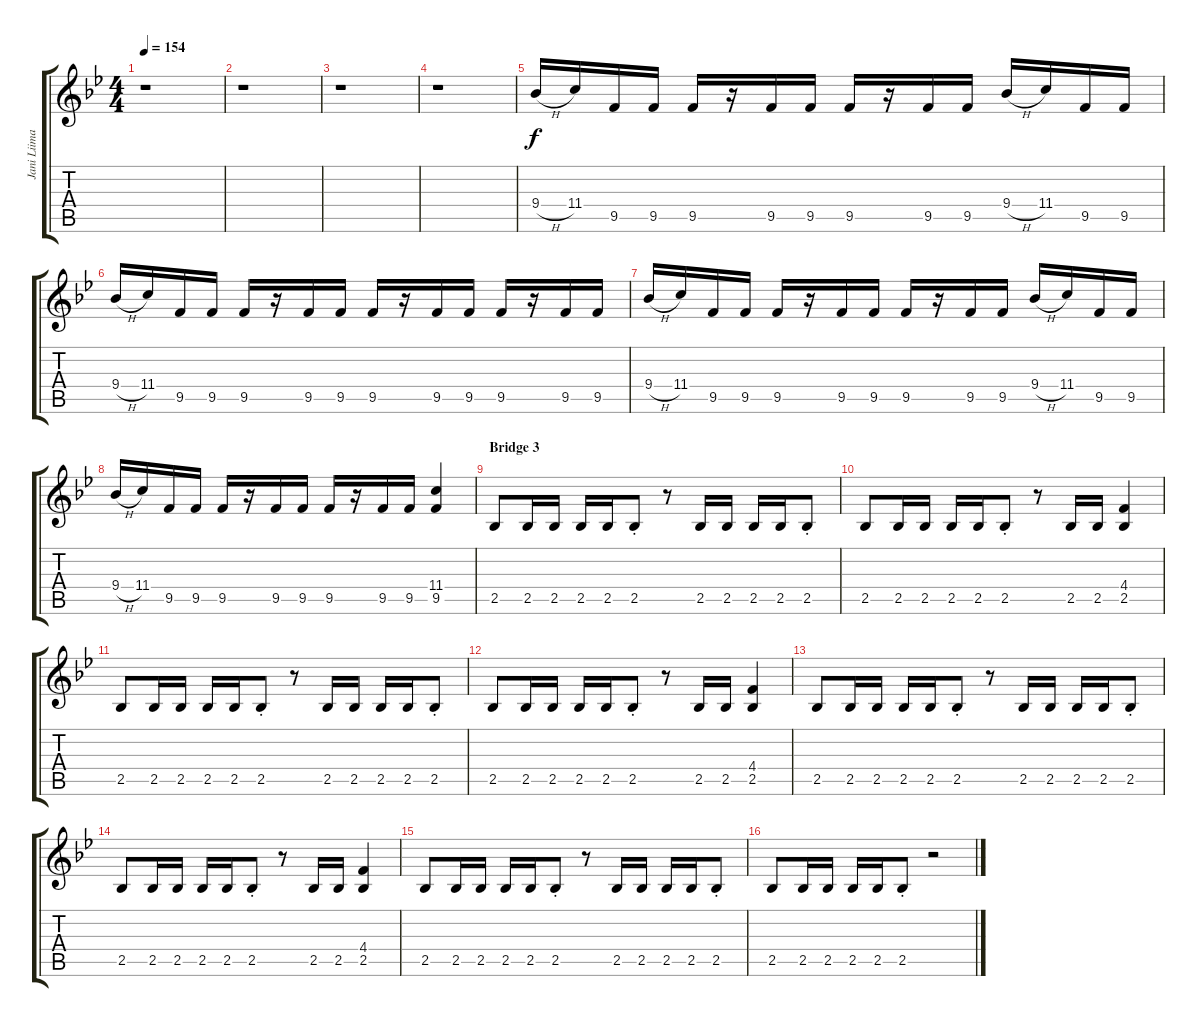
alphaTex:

\track ("Jani Liimatainen" "Jani Liima") {instrument distortionguitar}
\staff {score tabs}
\tuning (Eb4 Bb3 Gb3 Db3 Ab2 Eb2) {hide}
\ts (4 4)
\tempo 154
\clef g2
\ks gminor
r.1{dy f} |
r.1 |
r.1 |
r.1 |
9.4{h}.16 11.4.16 9.5.16 9.5.16 9.5.16 r.16 9.5.16 9.5.16 9.5.16 r.16 9.5.16 9.5.16 9.4{h}.16 11.4.16 9.5.16 9.5.16 |
9.4{h}.16 11.4.16 9.5.16 9.5.16 9.5.16 r.16 9.5.16 9.5.16 9.5.16 r.16 9.5.16 9.5.16 9.5.16 r.16 9.5.16 9.5.16 |
9.4{h}.16 11.4.16 9.5.16 9.5.16 9.5.16 r.16 9.5.16 9.5.16 9.5.16 r.16 9.5.16 9.5.16 9.4{h}.16 11.4.16 9.5.16 9.5.16 |
9.4{h}.16 11.4.16 9.5.16 9.5.16 9.5.16 r.16 9.5.16 9.5.16 9.5.16 r.16 9.5.16 9.5.16 (11.4 9.5).4 |
\section ("" "Bridge 3")
2.5.8 2.5.16 2.5.16 2.5.16 2.5.16 2.5{st}.8 r.8 2.5.16 2.5.16 2.5.16 2.5.16 2.5{st}.8 |
2.5.8 2.5.16 2.5.16 2.5.16 2.5.16 2.5{st}.8 r.8 2.5.16 2.5.16 (4.4 2.5).4 |
2.5.8 2.5.16 2.5.16 2.5.16 2.5.16 2.5{st}.8 r.8 2.5.16 2.5.16 2.5.16 2.5.16 2.5{st}.8 |
2.5.8 2.5.16 2.5.16 2.5.16 2.5.16 2.5{st}.8 r.8 2.5.16 2.5.16 (4.4 2.5).4 |
2.5.8 2.5.16 2.5.16 2.5.16 2.5.16 2.5{st}.8 r.8 2.5.16 2.5.16 2.5.16 2.5.16 2.5{st}.8 |
2.5.8 2.5.16 2.5.16 2.5.16 2.5.16 2.5{st}.8 r.8 2.5.16 2.5.16 (4.4 2.5).4 |
2.5.8 2.5.16 2.5.16 2.5.16 2.5.16 2.5{st}.8 r.8 2.5.16 2.5.16 2.5.16 2.5.16 2.5{st}.8 |
2.5.8 2.5.16 2.5.16 2.5.16 2.5.16 2.5{st}.8 r.2
